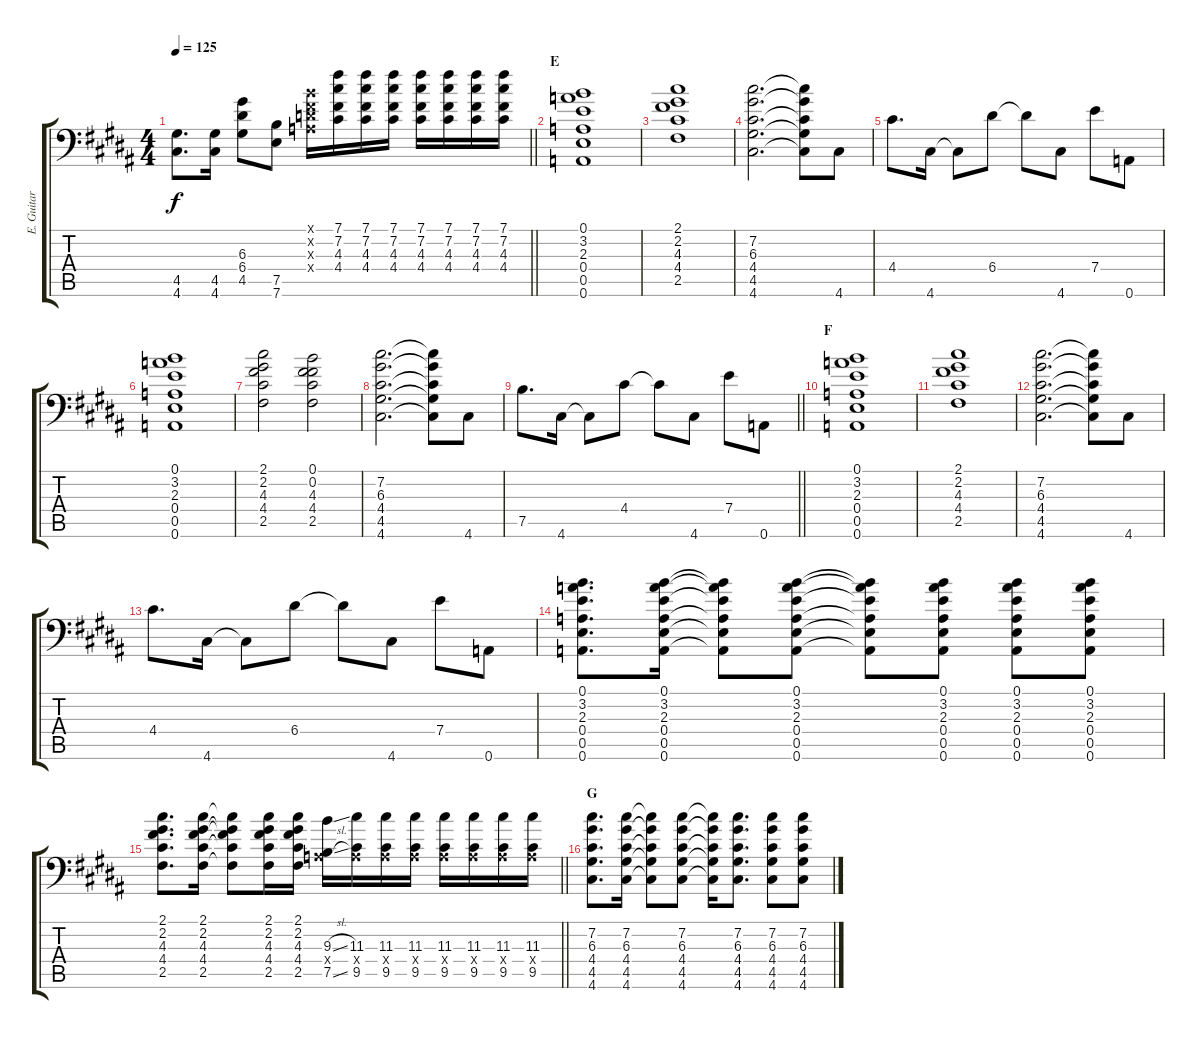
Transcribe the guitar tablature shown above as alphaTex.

\track ("E. Guitar II" "E. Guitar ") {instrument overdrivenguitar}
\staff {score tabs}
\tuning (B3 Gb3 D3 A2 E2 A1) {hide}
\ts (4 4)
\tempo 125
\clef f4
\barLineRight lightlight
\ks b
(4.5 4.6).8{d dy f} (4.5 4.6).16 (6.3 6.4 4.5).8 (7.5 7.6).8 (0.1{x} 0.2{x} 0.3{x} 0.4{x}).16 (7.1 7.2 4.3 4.4).16 (7.1 7.2 4.3 4.4).16 (7.1 7.2 4.3 4.4).16 (7.1 7.2 4.3 4.4).16 (7.1 7.2 4.3 4.4).16 (7.1 7.2 4.3 4.4).16 (7.1 7.2 4.3 4.4).16 |
\section ("" "E")
(0.1 3.2 2.3 0.4 0.5 0.6).1 |
(2.1 2.2 4.3 4.4 2.5).1 |
(7.2 6.3 4.4 4.5 4.6).2{d} (7.2{t} 6.3{t} 4.4{t} 4.5{t} 4.6{t}).8 4.6.8 |
4.4.8{d} 4.6.16 4.6{t}.8 6.4.8 6.4{t}.8 4.6.8 7.4.8 0.6.8 |
(0.1 3.2 2.3 0.4 0.5 0.6).1 |
(2.1 2.2 4.3 4.4 2.5).2 (0.1 0.2 4.3 4.4 2.5).2 |
(7.2 6.3 4.4 4.5 4.6).2{d} (7.2{t} 6.3{t} 4.4{t} 4.5{t} 4.6{t}).8 4.6.8 |
\barLineRight lightlight
7.5.8{d} 4.6.16 4.6{t}.8 4.4.8 4.4{t}.8 4.6.8 7.4.8 0.6.8 |
\section ("" "F")
(0.1 3.2 2.3 0.4 0.5 0.6).1 |
(2.1 2.2 4.3 4.4 2.5).1 |
(7.2 6.3 4.4 4.5 4.6).2{d} (7.2{t} 6.3{t} 4.4{t} 4.5{t} 4.6{t}).8 4.6.8 |
4.4.8{d} 4.6.16 4.6{t}.8 6.4.8 6.4{t}.8 4.6.8 7.4.8 0.6.8 |
(0.1 3.2 2.3 0.4 0.5 0.6).8{d} (0.1 3.2 2.3 0.4 0.5 0.6).16 (0.1{t} 3.2{t} 2.3{t} 0.4{t} 0.5{t} 0.6{t}).8 (0.1 3.2 2.3 0.4 0.5 0.6).8 (0.1{t} 3.2{t} 2.3{t} 0.4{t} 0.5{t} 0.6{t}).8 (0.1 3.2 2.3 0.4 0.5 0.6).8 (0.1 3.2 2.3 0.4 0.5 0.6).8 (0.1 3.2 2.3 0.4 0.5 0.6).8 |
\barLineRight lightlight
(2.1 2.2 4.3 4.4 2.5).8{d} (2.1 2.2 4.3 4.4 2.5).16 (2.1{t} 2.2{t} 4.3{t} 4.4{t} 2.5{t}).8 (2.1 2.2 4.3 4.4 2.5).16 (2.1 2.2 4.3 4.4 2.5).16 (9.3{sl} 0.4{x} 7.5{sl}).16 (11.3 0.4{x} 9.5).16 (11.3 0.4{x} 9.5).16 (11.3 0.4{x} 9.5).16 (11.3 0.4{x} 9.5).16 (11.3 0.4{x} 9.5).16 (11.3 0.4{x} 9.5).16 (11.3 0.4{x} 9.5).16 |
\section ("" "G")
(7.2 6.3 4.4 4.5 4.6).8{d} (7.2 6.3 4.4 4.5 4.6).16 (7.2{t} 6.3{t} 4.4{t} 4.5{t} 4.6{t}).8 (7.2 6.3 4.4 4.5 4.6).8 (7.2{t} 6.3{t} 4.4{t} 4.5{t} 4.6{t}).16 (7.2 6.3 4.4 4.5 4.6).8{d} (7.2 6.3 4.4 4.5 4.6).8 (7.2 6.3 4.4 4.5 4.6).8
